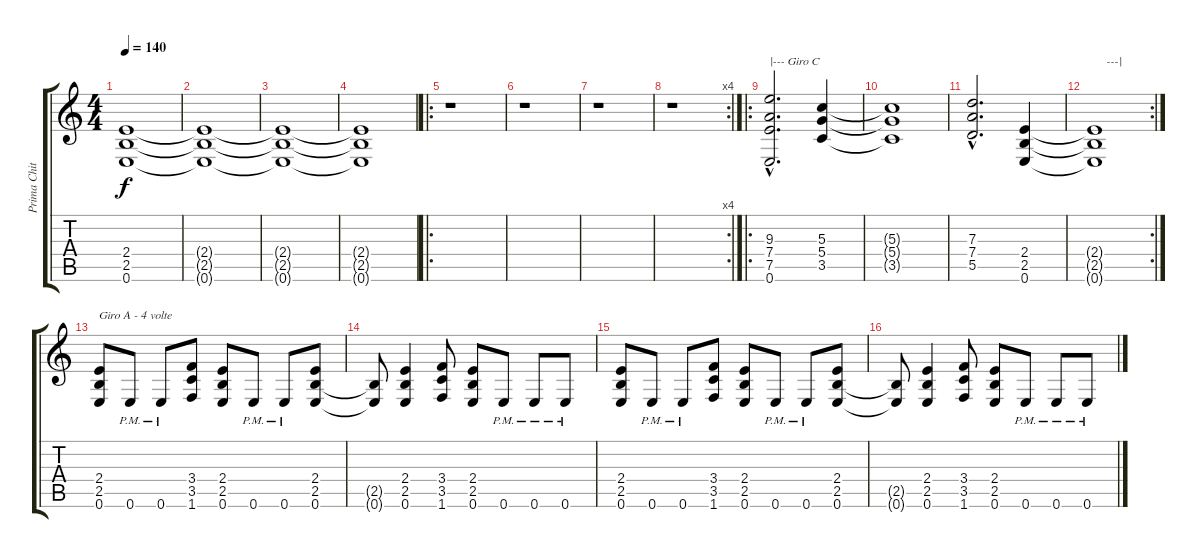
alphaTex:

\track ("Prima Chitarra" "Prima Chit") {instrument distortionguitar}
\staff {score tabs}
\tuning (E4 B3 G3 D3 A2 E2) {hide}
\ts (4 4)
\tempo 140
\clef g2
\ks c
(2.4 2.5 0.6).1{dy f} |
(2.4{t} 2.5{t} 0.6{t}).1 |
(2.4{t} 2.5{t} 0.6{t}).1 |
(2.4{t} 2.5{t} 0.6{t}).1 |
\ro
r.1 |
r.1 |
r.1 |
\rc 4
r.1 |
\ro
(9.3{hac} 7.4{hac} 7.5{hac} 0.6{hac}).2{d txt "|--- Giro C"} (5.3 5.4 3.5).4 |
(5.3{t} 5.4{t} 3.5{t}).1 |
(7.3{hac} 7.4{hac} 5.5{hac}).2{d} (2.4 2.5 0.6).4 |
\rc 2
(2.4{t} 2.5{t} 0.6{t}).1{txt "    ---|"} |
(2.4 2.5 0.6).8{txt "Giro A - 4 volte"} 0.6{pm}.8 0.6{pm}.8 (3.4 3.5 1.6).8 (2.4 2.5 0.6).8 0.6{pm}.8 0.6{pm}.8 (2.4 2.5 0.6).8 |
(2.5{t} 0.6{t}).8 (2.4 2.5 0.6).4 (3.4 3.5 1.6).8 (2.4 2.5 0.6).8 0.6{pm}.8 0.6{pm}.8 0.6{pm}.8 |
(2.4 2.5 0.6).8 0.6{pm}.8 0.6{pm}.8 (3.4 3.5 1.6).8 (2.4 2.5 0.6).8 0.6{pm}.8 0.6{pm}.8 (2.4 2.5 0.6).8 |
(2.5{t} 0.6{t}).8 (2.4 2.5 0.6).4 (3.4 3.5 1.6).8 (2.4 2.5 0.6).8 0.6{pm}.8 0.6{pm}.8 0.6{pm}.8
